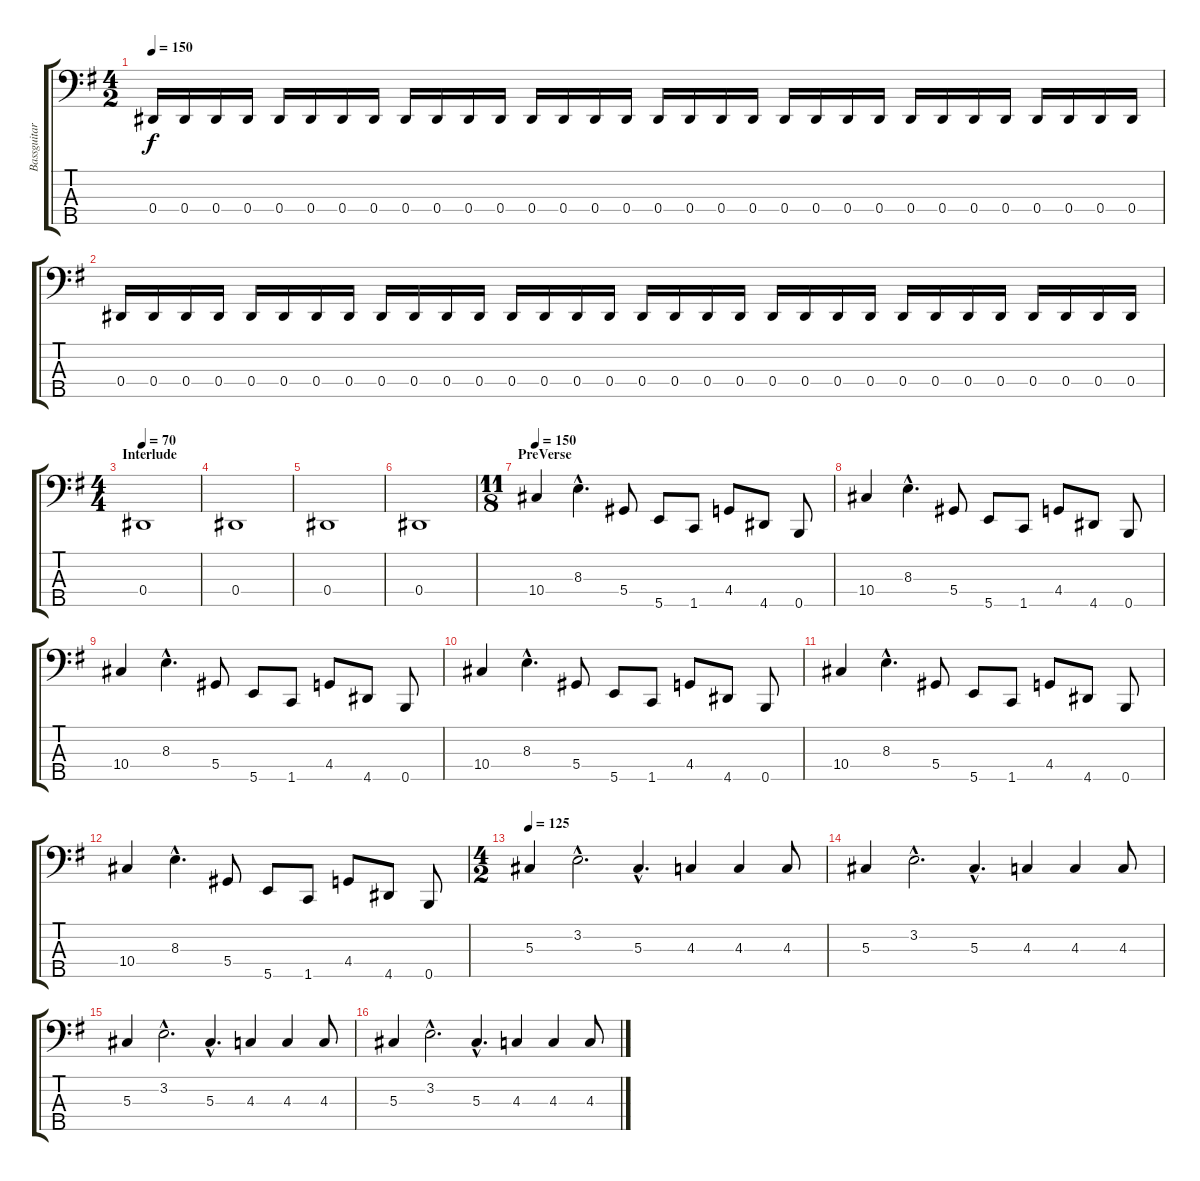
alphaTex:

\track ("Bassguitar" "Bassguitar") {instrument electricbassfinger}
\staff {score tabs}
\tuning (Gb2 Db2 Ab1 Eb1 B0) {hide}
\ts (4 2)
\tempo 150
\clef f4
\ks eminor
0.4.16{dy f} 0.4.16 0.4.16 0.4.16 0.4.16 0.4.16 0.4.16 0.4.16 0.4.16 0.4.16 0.4.16 0.4.16 0.4.16 0.4.16 0.4.16 0.4.16 0.4.16 0.4.16 0.4.16 0.4.16 0.4.16 0.4.16 0.4.16 0.4.16 0.4.16 0.4.16 0.4.16 0.4.16 0.4.16 0.4.16 0.4.16 0.4.16 |
0.4.16 0.4.16 0.4.16 0.4.16 0.4.16 0.4.16 0.4.16 0.4.16 0.4.16 0.4.16 0.4.16 0.4.16 0.4.16 0.4.16 0.4.16 0.4.16 0.4.16 0.4.16 0.4.16 0.4.16 0.4.16 0.4.16 0.4.16 0.4.16 0.4.16 0.4.16 0.4.16 0.4.16 0.4.16 0.4.16 0.4.16 0.4.16 |
\ts (4 4)
\section ("" "Interlude")
\tempo 70
0.4.1 |
0.4.1 |
0.4.1 |
0.4.1 |
\ts (11 8)
\section ("" "PreVerse")
\tempo 115
\tempo 150
10.4.4 8.3{hac}.4{d} 5.4.8 5.5.8 1.5.8 4.4.8 4.5.8 0.5.8 |
10.4.4 8.3{hac}.4{d} 5.4.8 5.5.8 1.5.8 4.4.8 4.5.8 0.5.8 |
10.4.4 8.3{hac}.4{d} 5.4.8 5.5.8 1.5.8 4.4.8 4.5.8 0.5.8 |
10.4.4 8.3{hac}.4{d} 5.4.8 5.5.8 1.5.8 4.4.8 4.5.8 0.5.8 |
10.4.4 8.3{hac}.4{d} 5.4.8 5.5.8 1.5.8 4.4.8 4.5.8 0.5.8 |
10.4.4 8.3{hac}.4{d} 5.4.8 5.5.8 1.5.8 4.4.8 4.5.8 0.5.8 |
\ts (4 2)
\tempo 125
5.3.4 3.2{hac}.2{d} 5.3{hac}.4{d} 4.3.4 4.3.4 4.3.8 |
5.3.4 3.2{hac}.2{d} 5.3{hac}.4{d} 4.3.4 4.3.4 4.3.8 |
5.3.4 3.2{hac}.2{d} 5.3{hac}.4{d} 4.3.4 4.3.4 4.3.8 |
5.3.4 3.2{hac}.2{d} 5.3{hac}.4{d} 4.3.4 4.3.4 4.3.8
